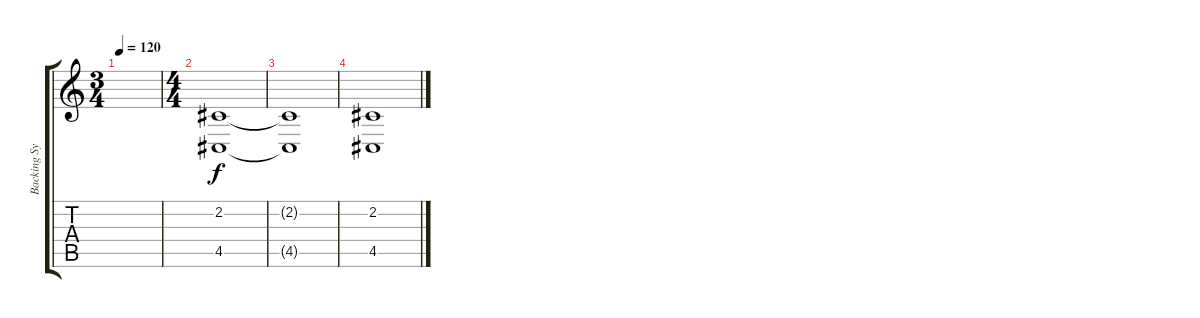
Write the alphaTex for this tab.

\track ("Backing Synth" "Backing Sy") {instrument stringensemble1}
\staff {score tabs}
\tuning (E4 B3 G3 D3 A2 E2) {hide}
\ts (3 4)
\tempo 120
\clef g2
\ks c
|
\ts (4 4)
(2.2 4.5).1 |
(2.2{t} 4.5{t}).1 |
(2.2 4.5).1
